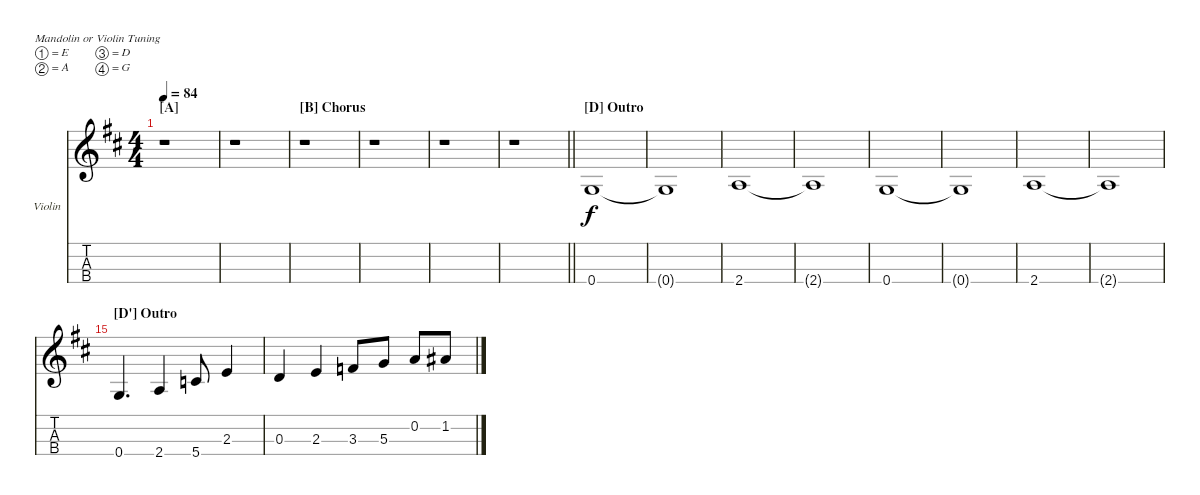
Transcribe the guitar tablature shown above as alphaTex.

\bracketExtendMode nobrackets
\firstSystemTrackNameOrientation horizontal
\otherSystemsTrackNameOrientation horizontal
\defaultBarNumberDisplay FirstOfSystem
\track ("Violin" "Violin") {instrument violin}
\staff {score tabs}
\tuning (E5 A4 D4 G3)
\ts (4 4)
\section ("A" "")
\tempo 84
\clef g2
\scale
0.333333
\ks d
r.1{dy f} |
\scale
0.333333 r.1 |
\section ("B" "Chorus")
\scale
0.333333 r.1 |
\scale
0.333333 r.1 |
\scale
0.333333 r.1 |
\scale
0.333333
\barLineRight lightlight
r.1 |
\section ("D" "Outro")
\scale
0.333333 0.4.1 |
\scale
0.333333 0.4{t}.1 |
\scale
0.333333 2.4.1 |
\scale
0.333333 2.4{t}.1 |
\scale
0.333333 0.4.1 |
\scale
0.333333 0.4{t}.1 |
\scale
0.333333 2.4.1 |
\scale
0.333333 2.4{t}.1 |
\section ("D'" "Outro")
\scale
0.333333 0.4.4{d} 2.4.4 5.4.8 2.3.4 |
\scale
0.333333 0.3.4 2.3.4 3.3.8 5.3.8 0.2.8 1.2.8
